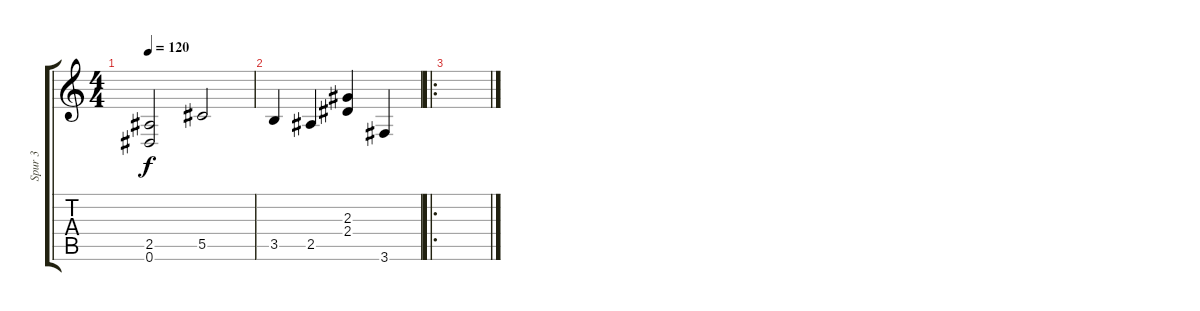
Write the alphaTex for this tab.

\track ("Spur 3" "Spur 3") {instrument electricbasspick}
\staff {score tabs}
\tuning (Eb4 Bb3 Gb3 Db3 Ab2 Eb2) {hide}
\ts (4 4)
\tempo 120
\clef g2
\ks c
(2.5 0.6).2{dy f} 5.5.2 |
3.5.4 2.5.4 (2.3 2.4).4 3.6.4 |
\ro
